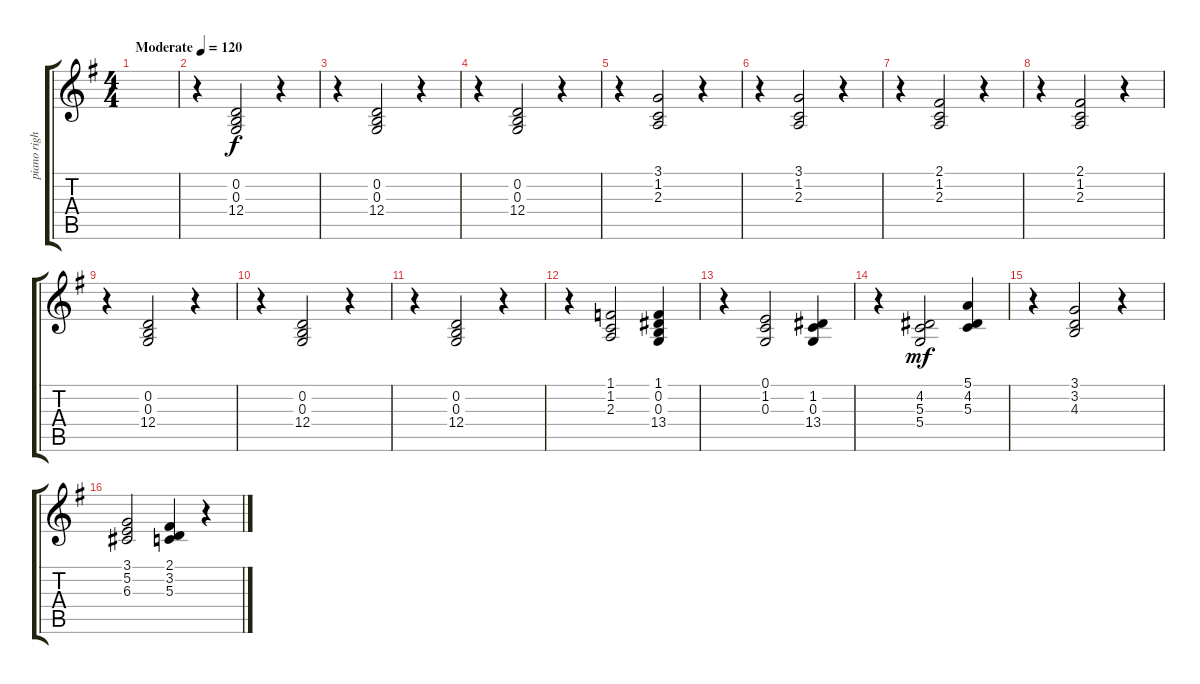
\track ("piano right" "piano righ") {instrument brightacousticpiano}
\staff {score tabs}
\tuning (E4 B3 G3 D3 A2 E2) {hide}
\ts (4 4)
\tempo (120 "Moderate")
\clef g2
\ks g
|
r.4 (0.2 0.3 12.4).2 r.4 |
r.4 (0.2 0.3 12.4).2 r.4 |
r.4 (0.2 0.3 12.4).2 r.4 |
r.4 (3.1 1.2 2.3).2 r.4 |
r.4 (3.1 1.2 2.3).2 r.4 |
r.4 (2.1 1.2 2.3).2 r.4 |
r.4 (2.1 1.2 2.3).2 r.4 |
r.4 (0.2 0.3 12.4).2 r.4 |
r.4 (0.2 0.3 12.4).2 r.4 |
r.4 (0.2 0.3 12.4).2 r.4 |
r.4 (1.1 1.2 2.3).2 (1.1 0.2 0.3 13.4).4 |
r.4 (0.1 1.2 0.3).2 (1.2 0.3 13.4).4 |
r.4 (4.2 5.3 5.4).2{dy mf} (5.1 4.2 5.3).4 |
r.4 (3.1 3.2 4.3).2 r.4 |
(3.1 5.2 6.3).2 (2.1 3.2 5.3).4 r.4
